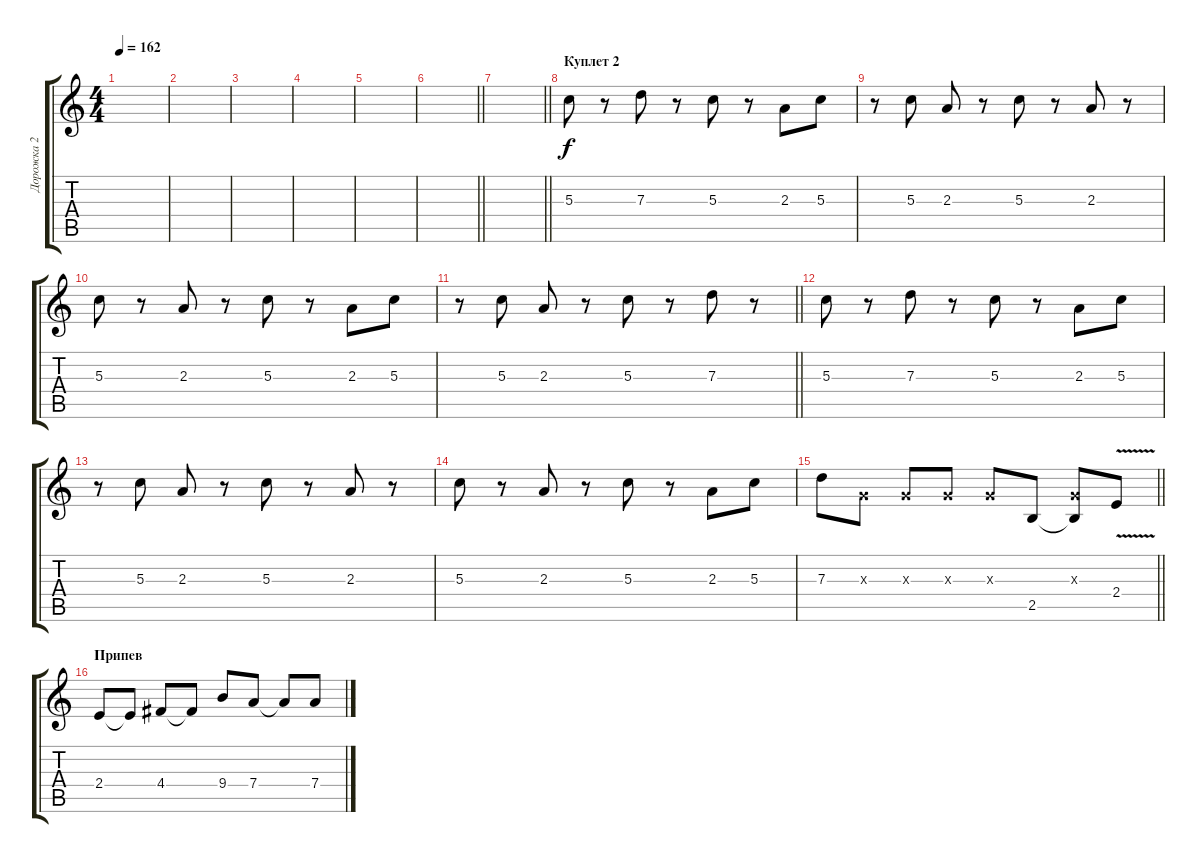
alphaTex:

\track ("Дорожка 2" "Дорожка 2") {instrument overdrivenguitar}
\staff {score tabs}
\tuning (E4 B3 G3 D3 A2 E2) {hide}
\ts (4 4)
\tempo 162
\clef g2
\ks c
|
|
|
|
|
\barLineRight lightlight
|
\barLineRight lightlight
|
\section ("" "Куплет 2")
5.3.8{dy f} r.8 7.3.8 r.8 5.3.8 r.8 2.3.8 5.3.8 |
r.8 5.3.8 2.3.8 r.8 5.3.8 r.8 2.3.8 r.8 |
5.3.8 r.8 2.3.8 r.8 5.3.8 r.8 2.3.8 5.3.8 |
\barLineRight lightlight
r.8 5.3.8 2.3.8 r.8 5.3.8 r.8 7.3.8 r.8 |
5.3.8 r.8 7.3.8 r.8 5.3.8 r.8 2.3.8 5.3.8 |
r.8 5.3.8 2.3.8 r.8 5.3.8 r.8 2.3.8 r.8 |
5.3.8 r.8 2.3.8 r.8 5.3.8 r.8 2.3.8 5.3.8 |
\barLineRight lightlight
7.3.8 0.3{x}.8 0.3{x}.8 0.3{x}.8 0.3{x}.8 2.5.8 (0.3{x} 2.5{t}).8 2.4{v}.8 |
\section ("" "Припев")
2.4.8 2.4{t}.8 4.4.8 4.4{t}.8 9.4.8 7.4.8 7.4{t}.8 7.4.8
